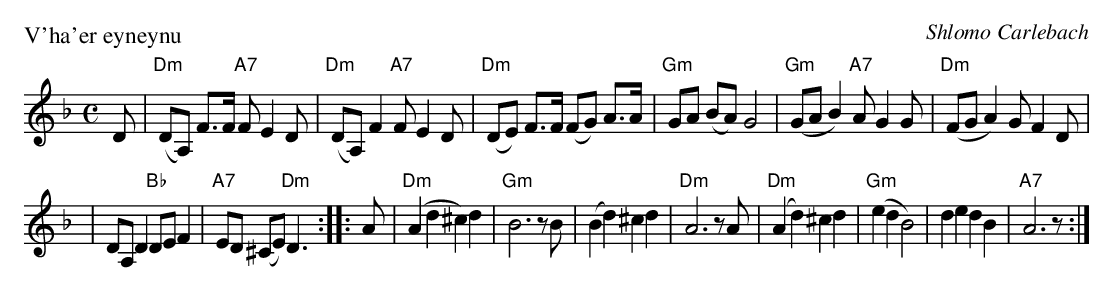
X:1
P: V'ha'er eyneynu
C: Shlomo Carlebach
M: C
L: 1/8
K: Dm
D | "Dm"(DA,) F>F "A7"F E2 D | "Dm"(DA,) F2 "A7"F E2 D \
| "Dm"(DE) F>F (FG) A>A | "Gm"GA (BA) G4 \
| "Gm"(GA B2) "A7"AG2 G | "Dm"(FG A2) GF2 D |
| DA, D2 "Bb"DE F2 | "A7"ED (^CE) "Dm"D3 \
:: A | "Dm"(A2 d2 ^c2) d2 | "Gm"B6 zB \
| (B2 d2) ^c2 d2 | "Dm"A6 zA \
| "Dm"(A2 d2) ^c2 d2 | "Gm"(e2 d2 B4) \
| d2 e2 d2 B2 | "A7"A6  z :|
